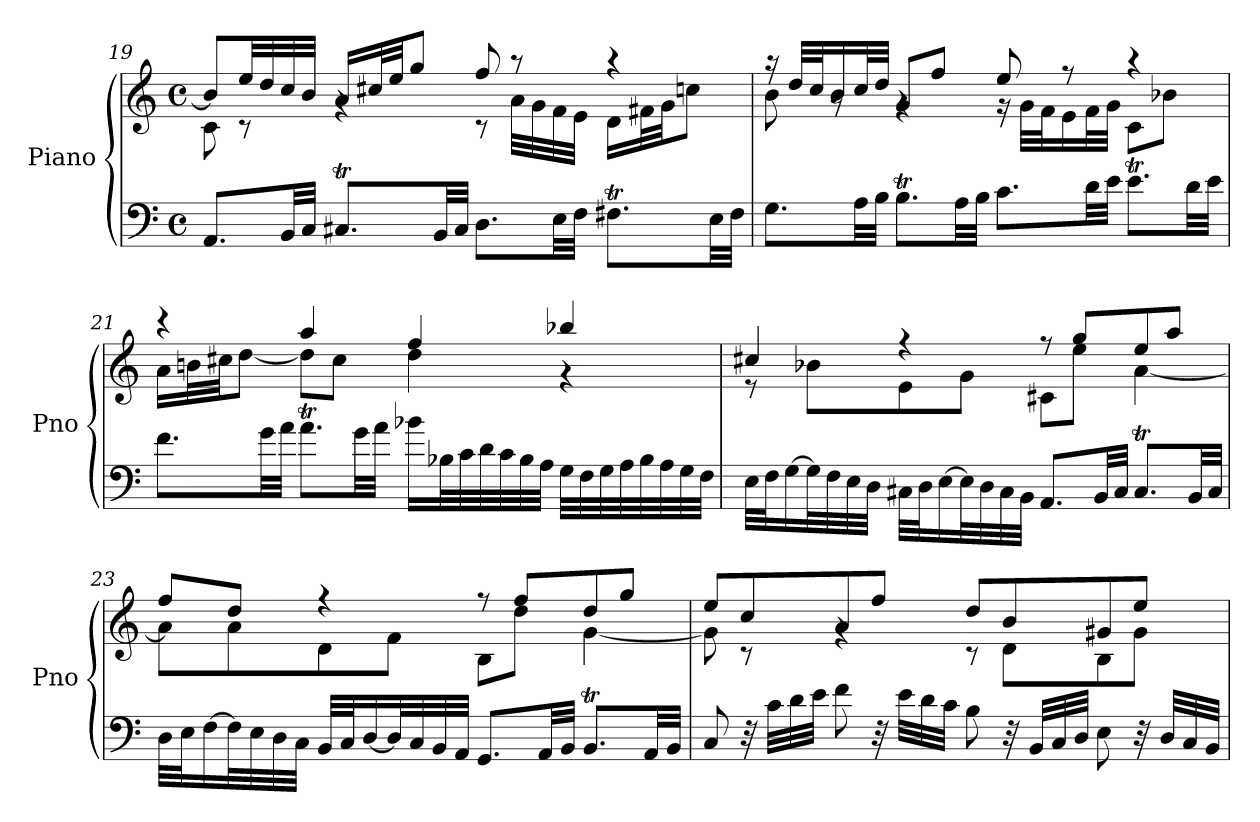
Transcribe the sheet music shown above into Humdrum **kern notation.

**kern	**kern
*part1	*part1
*staff2	*staff1
*I"Piano	*
*I'Pno	*
!!LO:PB:g=z
*clefF4	*clefG2
*k[]	*k[]
*M4/4	*M4/4
*met(c)	*met(c)
=19	=19
*	*^
8.AA/L	8b/L]	8c\
.	32ee/LL	8r
.	32dd/	.
32BB/LL	32cc/	.
32C/JJJ	32b/JJJ	.
8.C#Xt/L	16a/LL	4rg
.	32cc#X/L	.
.	32ee/JJ	.
.	8gg/J	.
32BB/LL	.	.
32C#/JJJ	.	.
8.D\L	8ff/	8r
.	8r	32a\LLL
.	.	32g\
32E\LL	.	32f\
32F\JJJ	.	32e\JJJ
8.F#Xt\L	4r	16d\LL
.	.	32f#X\L
.	.	32g\JJ
.	.	8ccn\J
32E\LL	.	.
32F#\JJJ	.	.
!!LO:LB:g=z	!!
=20	=20	=20
8.G\L	16r	8b\
.	32dd/LLL	.
.	32cc/J	.
.	16b/	8rg
32A\LL	32cc/L	.
32B\JJJ	32dd/JJJ	.
8.Bt\L	8g/L	4rg
.	8ff/J	.
32A\LL	.	.
32B\JJJ	.	.
8.c\L	8ee/	16rg
.	.	32g\LLL
.	.	32f\J
.	8r	16e\
32d\LL	.	32f\L
32e\JJJ	.	32g\JJJ
8.et\L	4r	8c\L
.	.	8b-X\J
32d\LL	.	.
32e\JJJ	.	.
!!LO:LB:g=z	!!
=21	=21	=21
8.f\L	4r	16a\LL
.	.	32bn\L
.	.	32cc#X\JJ
.	.	[8dd\J
32g\LL	.	.
32a\JJJ	.	.
8.aT\L	4aa/	8dd\L]
.	.	8cc#\J
32g\LL	.	.
32a\JJJ	.	.
16b-X\LL	4ff/	4dd\
32B-X\L	.	.
32c\	.	.
32d\	.	.
32c\	.	.
32B-\	.	.
32A\JJJ	.	.
32G\LLL	4bb-X/	4r
32F\	.	.
32G\	.	.
32A\	.	.
32B-\	.	.
32A\	.	.
32G\	.	.
32F\JJJ	.	.
!!LO:PB:g=z	!!
=22	=22	=22
32E\LLL	4cc#X/	8r
32F\J	.	.
[16G\	.	.
32G\L]	.	8b-X\L
32F\	.	.
32E\	.	.
32D\JJJ	.	.
32C#X\LLL	4r	8e\
32D\J	.	.
[16E\	.	.
32E\L]	.	8g\J
32D\	.	.
32C#\	.	.
32BB\JJJ	.	.
8.AA/L	8r	8c#X\L
.	8gg/L	8ee\J
32BB/LL	.	.
32C#/JJJ	.	.
8.C#t/L	8ee/	[4a\
.	8aa/J	.
32BB/LL	.	.
32C#/JJJ	.	.
=23	=23	=23
32D\LLL	8ff/L	8a\L]
32E\J	.	.
[16F\	.	.
32F\L]	8dd/J	8a\
32E\	.	.
32D\	.	.
32C\JJJ	.	.
32BB/LLL	4r	8d\
32C/J	.	.
[16D/	.	.
32D/L]	.	8f\J
32C/	.	.
32BB/	.	.
32AA/JJJ	.	.
8.GG/L	8r	8B\L
.	8ff/L	8dd\J
32AA/LL	.	.
32BB/JJJ	.	.
8.BBt/L	8dd/	[4g\
.	8gg/J	.
32AA/LL	.	.
32BB/JJJ	.	.
!!LO:LB:g=z	!!
=24	=24	=24
8C/	8ee/L	8g\]
32r	8cc/	8r
32c\LLL	.	.
32d\	.	.
32e\JJJ	.	.
8f\	8a/	4rg
32r	8ff/J	.
32e\LLL	.	.
32d\	.	.
32c\JJJ	.	.
8B\	8dd/L	8r
32r	8b/	8d\L
32BB/LLL	.	.
32C/	.	.
32D/JJJ	.	.
8E\	8g#X/	8B\
32r	8ee/J	8g#\J
32D/LLL	.	.
32C/	.	.
32BB/JJJ	.	.
*	*v	*v
=	=
*-	*-
